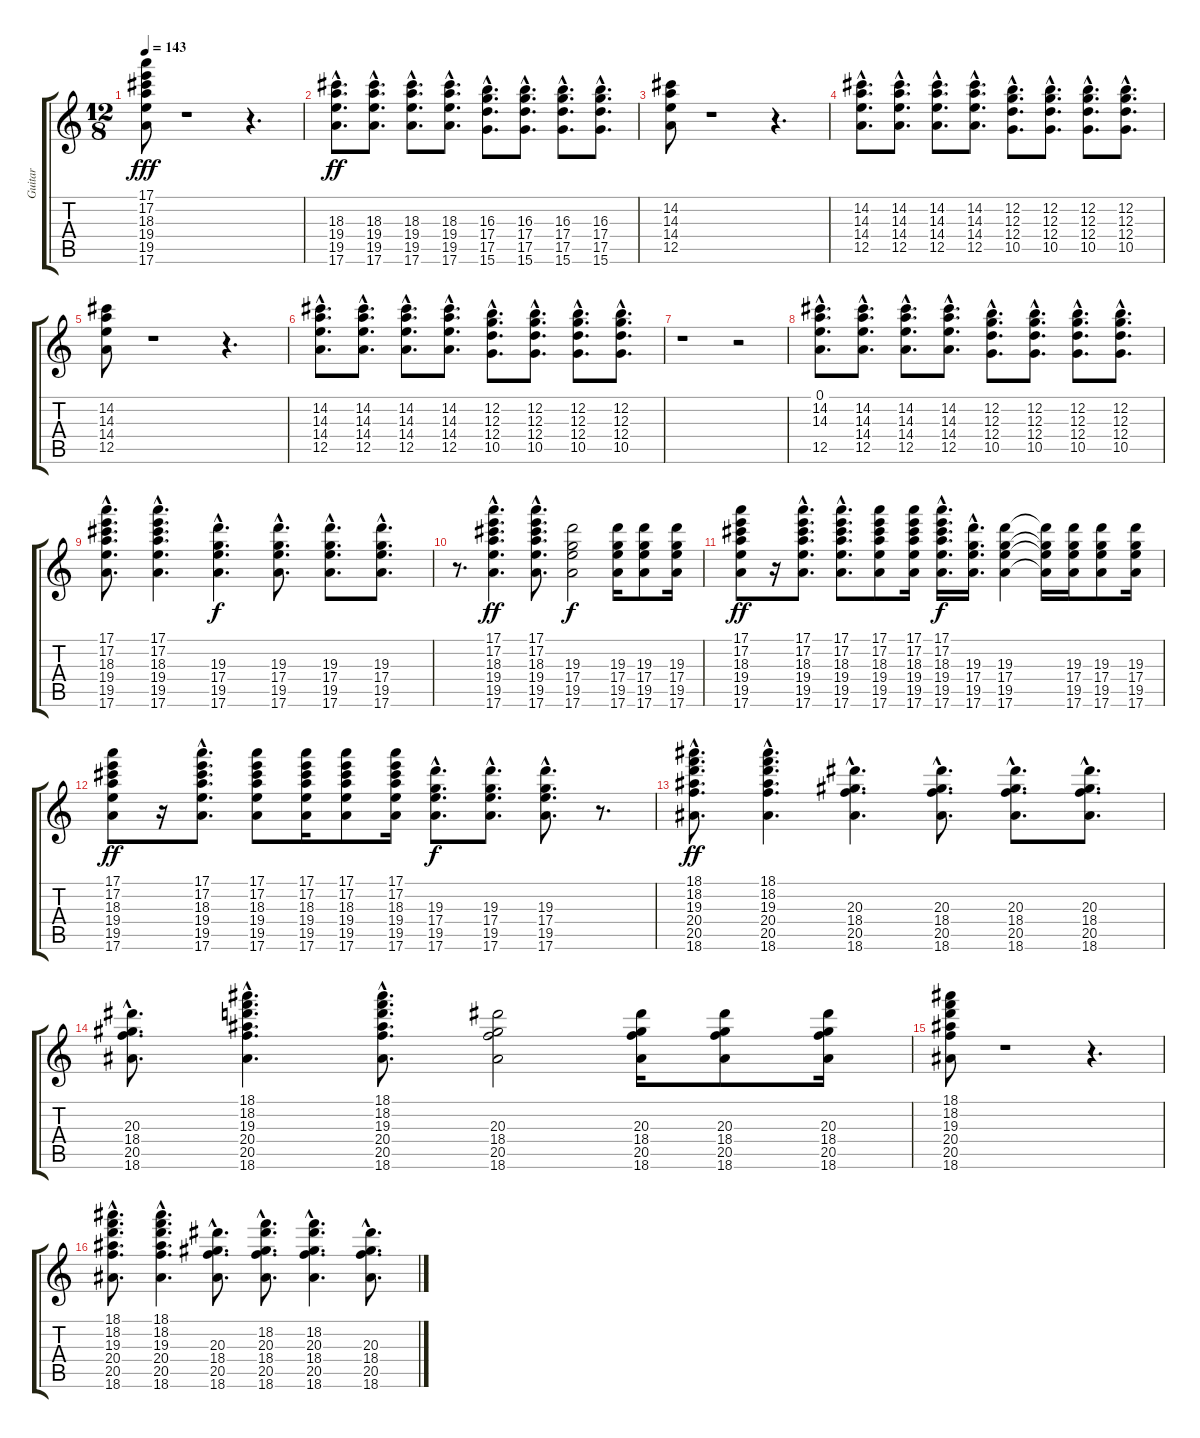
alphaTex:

\track ("Guitar" "Guitar") {instrument electricguitarclean}
\staff {score tabs}
\tuning (E4 B3 G3 D3 A2 E2) {hide}
\ts (12 8)
\tempo 143
\clef g2
\ks c
(17.1 17.2 18.3 19.4 19.5 17.6).8{dy fff} r.1 r.4{d} |
(18.3{hac} 19.4{hac} 19.5{hac} 17.6{hac}).8{d dy ff} (18.3{hac} 19.4{hac} 19.5{hac} 17.6{hac}).8{d} (18.3{hac} 19.4{hac} 19.5{hac} 17.6{hac}).8{d} (18.3{hac} 19.4{hac} 19.5{hac} 17.6{hac}).8{d} (16.3{hac} 17.4{hac} 17.5{hac} 15.6{hac}).8{d} (16.3{hac} 17.4{hac} 17.5{hac} 15.6{hac}).8{d} (16.3{hac} 17.4{hac} 17.5{hac} 15.6{hac}).8{d} (16.3{hac} 17.4{hac} 17.5{hac} 15.6{hac}).8{d} |
(14.2 14.3 14.4 12.5).8 r.1 r.4{d} |
(14.2{hac} 14.3{hac} 14.4{hac} 12.5{hac}).8{d} (14.2{hac} 14.3{hac} 14.4{hac} 12.5{hac}).8{d} (14.2{hac} 14.3{hac} 14.4{hac} 12.5{hac}).8{d} (14.2{hac} 14.3{hac} 14.4{hac} 12.5{hac}).8{d} (12.2{hac} 12.3{hac} 12.4{hac} 10.5{hac}).8{d} (12.2{hac} 12.3{hac} 12.4{hac} 10.5{hac}).8{d} (12.2{hac} 12.3{hac} 12.4{hac} 10.5{hac}).8{d} (12.2{hac} 12.3{hac} 12.4{hac} 10.5{hac}).8{d} |
(14.2 14.3 14.4 12.5).8 r.1 r.4{d} |
(14.2{hac} 14.3{hac} 14.4{hac} 12.5{hac}).8{d} (14.2{hac} 14.3{hac} 14.4{hac} 12.5{hac}).8{d} (14.2{hac} 14.3{hac} 14.4{hac} 12.5{hac}).8{d} (14.2{hac} 14.3{hac} 14.4{hac} 12.5{hac}).8{d} (12.2{hac} 12.3{hac} 12.4{hac} 10.5{hac}).8{d} (12.2{hac} 12.3{hac} 12.4{hac} 10.5{hac}).8{d} (12.2{hac} 12.3{hac} 12.4{hac} 10.5{hac}).8{d} (12.2{hac} 12.3{hac} 12.4{hac} 10.5{hac}).8{d} |
r.1 r.2 |
(0.1{hac} 14.2{hac} 14.3{hac} 12.5{hac}).8{d} (14.2{hac} 14.3{hac} 14.4{hac} 12.5{hac}).8{d} (14.2{hac} 14.3{hac} 14.4{hac} 12.5{hac}).8{d} (14.2{hac} 14.3{hac} 14.4{hac} 12.5{hac}).8{d} (12.2{hac} 12.3{hac} 12.4{hac} 10.5{hac}).8{d} (12.2{hac} 12.3{hac} 12.4{hac} 10.5{hac}).8{d} (12.2{hac} 12.3{hac} 12.4{hac} 10.5{hac}).8{d} (12.2{hac} 12.3{hac} 12.4{hac} 10.5{hac}).8{d} |
(17.1{hac} 17.2{hac} 18.3{hac} 19.4{hac} 19.5{hac} 17.6{hac}).8{d} (17.1{hac} 17.2{hac} 18.3{hac} 19.4{hac} 19.5{hac} 17.6{hac}).4{d} (19.3{hac} 17.4{hac} 19.5{hac} 17.6{hac}).4{d dy f} (19.3{hac} 17.4{hac} 19.5{hac} 17.6{hac}).8{d} (19.3{hac} 17.4{hac} 19.5{hac} 17.6{hac}).8{d} (19.3{hac} 17.4{hac} 19.5{hac} 17.6{hac}).8{d} |
r.8{d} (17.1{hac} 17.2{hac} 18.3{hac} 19.4{hac} 19.5{hac} 17.6{hac}).4{d dy ff} (17.1{hac} 17.2{hac} 18.3{hac} 19.4{hac} 19.5{hac} 17.6{hac}).8{d} (19.3 17.4 19.5 17.6).2{dy f} (19.3 17.4 19.5 17.6).16 (19.3 17.4 19.5 17.6).8 (19.3 17.4 19.5 17.6).16 |
(17.1 17.2 18.3 19.4 19.5 17.6).8{dy ff} r.16 (17.1{hac} 17.2{hac} 18.3{hac} 19.4{hac} 19.5{hac} 17.6{hac}).8{d} (17.1{hac} 17.2{hac} 18.3{hac} 19.4{hac} 19.5{hac} 17.6{hac}).8{d} (17.1 17.2 18.3 19.4 19.5 17.6).8 (17.1 17.2 18.3 19.4 19.5 17.6).16 (17.1{hac} 17.2{hac} 18.3{hac} 19.4{hac} 19.5{hac} 17.6{hac}).16{d dy f} (19.3{hac} 17.4{hac} 19.5{hac} 17.6{hac}).16{d} (19.3 17.4 19.5 17.6).4 (19.3{t} 17.4{t} 19.5{t} 17.6{t}).16 (19.3 17.4 19.5 17.6).16 (19.3 17.4 19.5 17.6).8 (19.3 17.4 19.5 17.6).16 |
(17.1 17.2 18.3 19.4 19.5 17.6).8{dy ff} r.16 (17.1{hac} 17.2{hac} 18.3{hac} 19.4{hac} 19.5{hac} 17.6{hac}).8{d} (17.1 17.2 18.3 19.4 19.5 17.6).8 (17.1 17.2 18.3 19.4 19.5 17.6).16 (17.1 17.2 18.3 19.4 19.5 17.6).8 (17.1 17.2 18.3 19.4 19.5 17.6).16 (19.3{hac} 17.4{hac} 19.5{hac} 17.6{hac}).8{d dy f} (19.3{hac} 17.4{hac} 19.5{hac} 17.6{hac}).8{d} (19.3{hac} 17.4{hac} 19.5{hac} 17.6{hac}).8{d} r.8{d} |
(18.1{hac} 18.2{hac} 19.3{hac} 20.4{hac} 20.5{hac} 18.6{hac}).8{d dy ff} (18.1{hac} 18.2{hac} 19.3{hac} 20.4{hac} 20.5{hac} 18.6{hac}).4{d} (20.3{hac} 18.4{hac} 20.5{hac} 18.6{hac}).4{d} (20.3{hac} 18.4{hac} 20.5{hac} 18.6{hac}).8{d} (20.3{hac} 18.4{hac} 20.5{hac} 18.6{hac}).8{d} (20.3{hac} 18.4{hac} 20.5{hac} 18.6{hac}).8{d} |
(20.3{hac} 18.4{hac} 20.5{hac} 18.6{hac}).8{d} (18.1{hac} 18.2{hac} 19.3{hac} 20.4{hac} 20.5{hac} 18.6{hac}).4{d} (18.1{hac} 18.2{hac} 19.3{hac} 20.4{hac} 20.5{hac} 18.6{hac}).8{d} (20.3 18.4 20.5 18.6).2 (20.3 18.4 20.5 18.6).16 (20.3 18.4 20.5 18.6).8 (20.3 18.4 20.5 18.6).16 |
(18.1 18.2 19.3 20.4 20.5 18.6).8 r.1 r.4{d} |
(18.1{hac} 18.2{hac} 19.3{hac} 20.4{hac} 20.5{hac} 18.6{hac}).8{d} (18.1{hac} 18.2{hac} 19.3{hac} 20.4{hac} 20.5{hac} 18.6{hac}).4{d} (20.3{hac} 18.4{hac} 20.5{hac} 18.6{hac}).8{d} (18.2{hac} 20.3{hac} 18.4{hac} 20.5{hac} 18.6{hac}).8{d} (18.2{hac} 20.3{hac} 18.4{hac} 20.5{hac} 18.6{hac}).4{d} (20.3{hac} 18.4{hac} 20.5{hac} 18.6{hac}).8{d}
